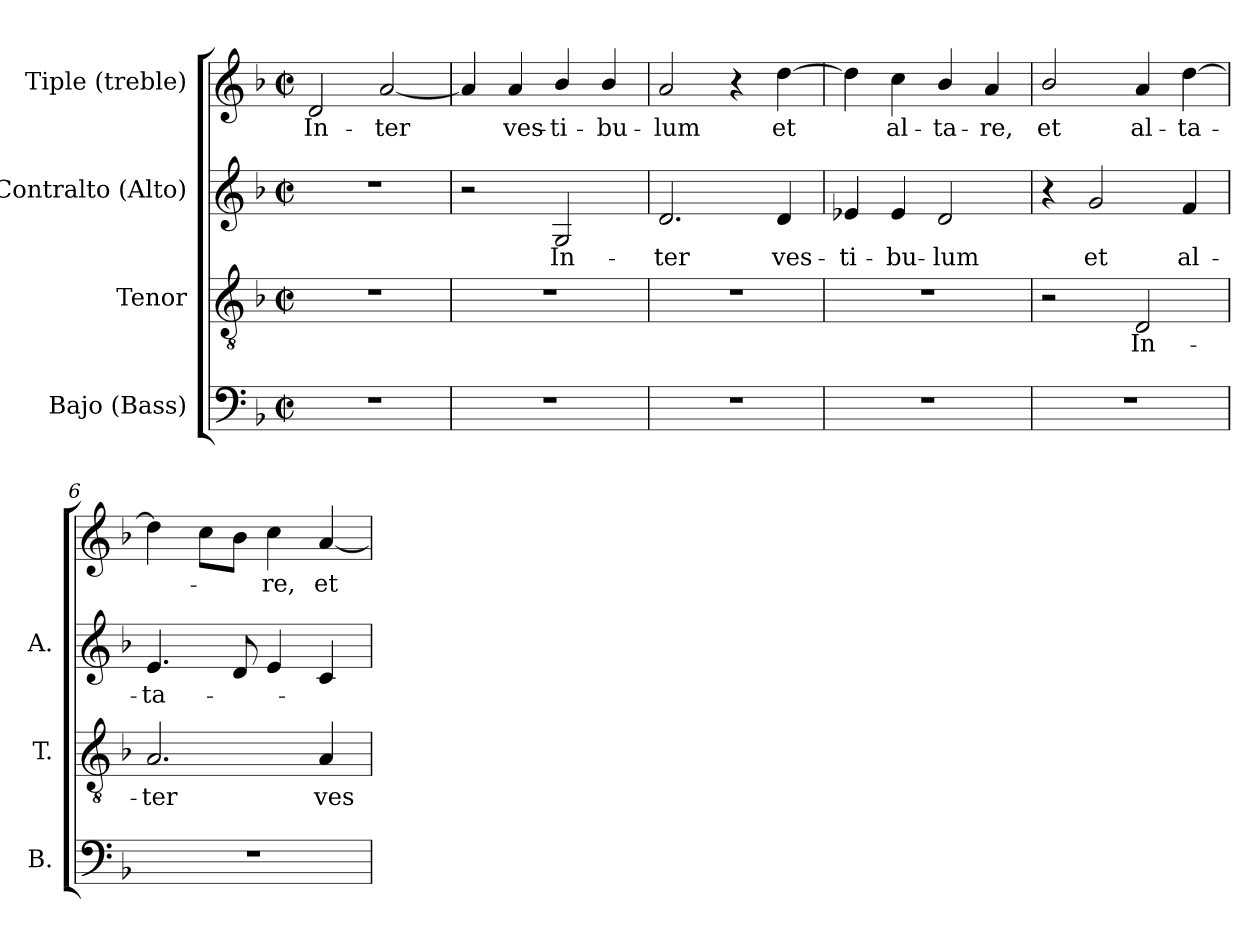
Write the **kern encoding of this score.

**kern	**kern	**text	**kern	**text	**kern	**text
*part4	*part3	*part3	*part2	*part2	*part1	*part1
*staff4	*staff3	*staff3	*staff2	*staff2	*staff1	*staff1
*I"Bajo (Bass)	*I"Tenor	*	*I"Contralto (Alto)	*	*I"Tiple (treble)	*
*I'B.	*I'T.	*	*I'A.	*	*	*
!!LO:PB:g=z
*clefF4	*clefGv2	*	*clefG2	*	*clefG2	*
*	*ITrd7c12	*	*	*	*	*
*k[b-]	*k[b-]	*	*k[b-]	*	*k[b-]	*
*F:	*F:	*	*F:	*	*F:	*
*M2/2	*M2/2	*	*M2/2	*	*M2/2	*
*met(c|)	*met(c|)	*	*met(c|)	*	*met(c|)	*
=1	=1	=1	=1	=1	=1	=1
!	!	!	!	!	!	!LO:LY:b:color=#000000
1r	1r	.	1r	.	2di/	In-
!	!	!	!	!	!	!LO:LY:b:color=#000000
.	.	.	.	.	[2ai/	-ter
=2	=2	=2	=2	=2	=2	=2
1r	1r	.	2r	.	4ai/]	.
!	!	!	!	!	!	!LO:LY:b:color=#000000
.	.	.	.	.	4ai/	ves-
!	!	!	!	!LO:LY:b:color=#000000	!	!
!	!	!	!	!	!	!LO:LY:b:color=#000000
.	.	.	2Gi/	In-	4b-i/	-ti-
!	!	!	!	!	!	!LO:LY:b:color=#000000
.	.	.	.	.	4b-i/	-bu-
=3	=3	=3	=3	=3	=3	=3
!	!	!	!	!LO:LY:b:color=#000000	!	!
!	!	!	!	!	!	!LO:LY:b:color=#000000
1r	1r	.	2.di/	-ter	2ai/	-lum
.	.	.	.	.	4r	.
!	!	!	!	!LO:LY:b:color=#000000	!	!
!	!	!	!	!	!	!LO:LY:b:color=#000000
.	.	.	4di/	ves-	[4ddi\	et
=4	=4	=4	=4	=4	=4	=4
!	!	!	!	!LO:LY:b:color=#000000	!	!
1r	1r	.	4e-Xi/	-ti-	4ddi\]	.
!	!	!	!	!LO:LY:b:color=#000000	!	!
!	!	!	!	!	!	!LO:LY:b:color=#000000
.	.	.	4e-i/	-bu-	4cci\	al-
!	!	!	!	!LO:LY:b:color=#000000	!	!
!	!	!	!	!	!	!LO:LY:b:color=#000000
.	.	.	2di/	-lum	4b-i/	-ta-
!	!	!	!	!	!	!LO:LY:b:color=#000000
.	.	.	.	.	4ai/	-re,
=5	=5	=5	=5	=5	=5	=5
!	!	!	!	!	!	!LO:LY:b:color=#000000
1r	2r	.	4r	.	2b-i/	et
!	!	!	!	!LO:LY:b:color=#000000	!	!
.	.	.	2gi/	et	.	.
!	!	!LO:LY:b:color=#000000	!	!	!	!
!	!	!	!	!	!	!LO:LY:b:color=#000000
.	2DDi/	In-	.	.	4ai/	al-
!	!	!	!	!LO:LY:b:color=#000000	!	!
!	!	!	!	!	!	!LO:LY:b:color=#000000
.	.	.	4fi/	al-	[4ddi\	-ta-
=6	=6	=6	=6	=6	=6	=6
!	!	!LO:LY:b:color=#000000	!	!	!	!
!	!	!	!	!LO:LY:b:color=#000000	!	!
1r	2.AAi/	-ter	4.ei/	-ta-	4ddi\]	.
.	.	.	.	.	8cci\L	.
.	.	.	8di/	.	8b-i\J	.
!	!	!	!	!	!	!LO:LY:b:color=#000000
.	.	.	4ei/	.	4cci\	-re,
!	!	!LO:LY:b:color=#000000	!	!	!	!
!	!	!	!	!	!	!LO:LY:b:color=#000000
.	4AAi/	ves-	4ci/	.	[4ai/	et
=	=	=	=	=	=	=
*-	*-	*-	*-	*-	*-	*-
